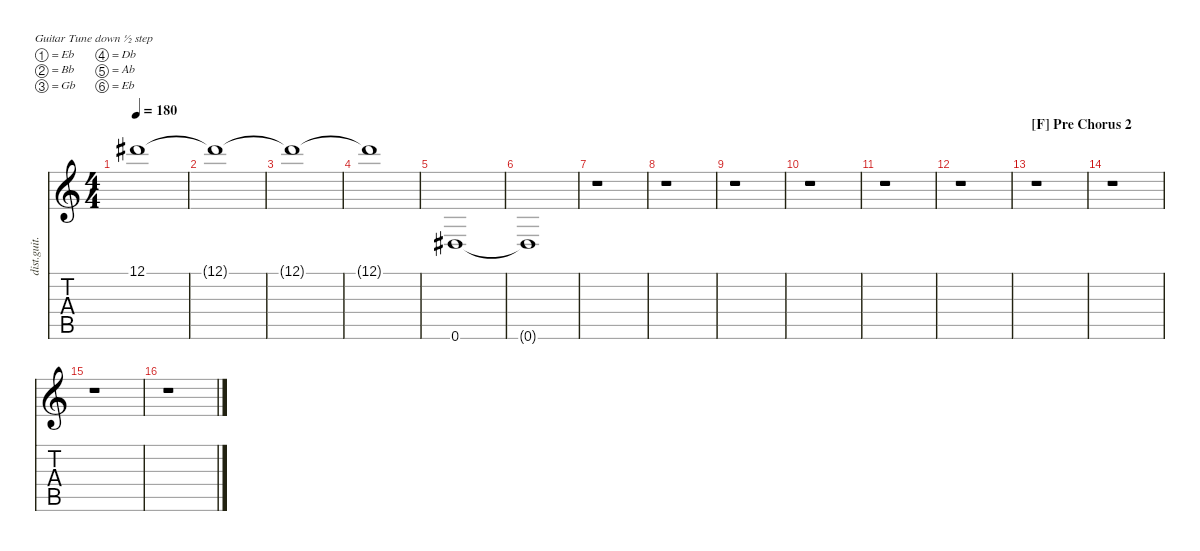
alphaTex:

\defaultSystemsLayout 4
\hideDynamics
\bracketExtendMode nobrackets
\otherSystemsTrackNameOrientation horizontal
\track (" Guitar 2" "dist.guit.") {instrument distortionguitar}
\staff {score tabs}
\tuning (Eb4 Bb3 Gb3 Db3 Ab2 Eb2)
\ts (4 4)
\tempo 180
\clef g2
\ks c
12.1{t acc #}.1{dy f beam Down} |
12.1{t acc #}.1{beam Down} |
12.1{t acc #}.1{beam Down} |
12.1{t acc #}.1{beam Down} |
0.6{acc #}.1{beam Up} |
0.6{t acc #}.1{beam Up} |
r.1{beam Down} |
r.1{beam Down} |
r.1{beam Down} |
r.1{beam Down} |
r.1{beam Down} |
r.1{beam Down} |
\section ("F" "Pre Chorus 2")
r.1{beam Down} |
r.1{beam Down} |
r.1{beam Down} |
r.1{beam Down}
